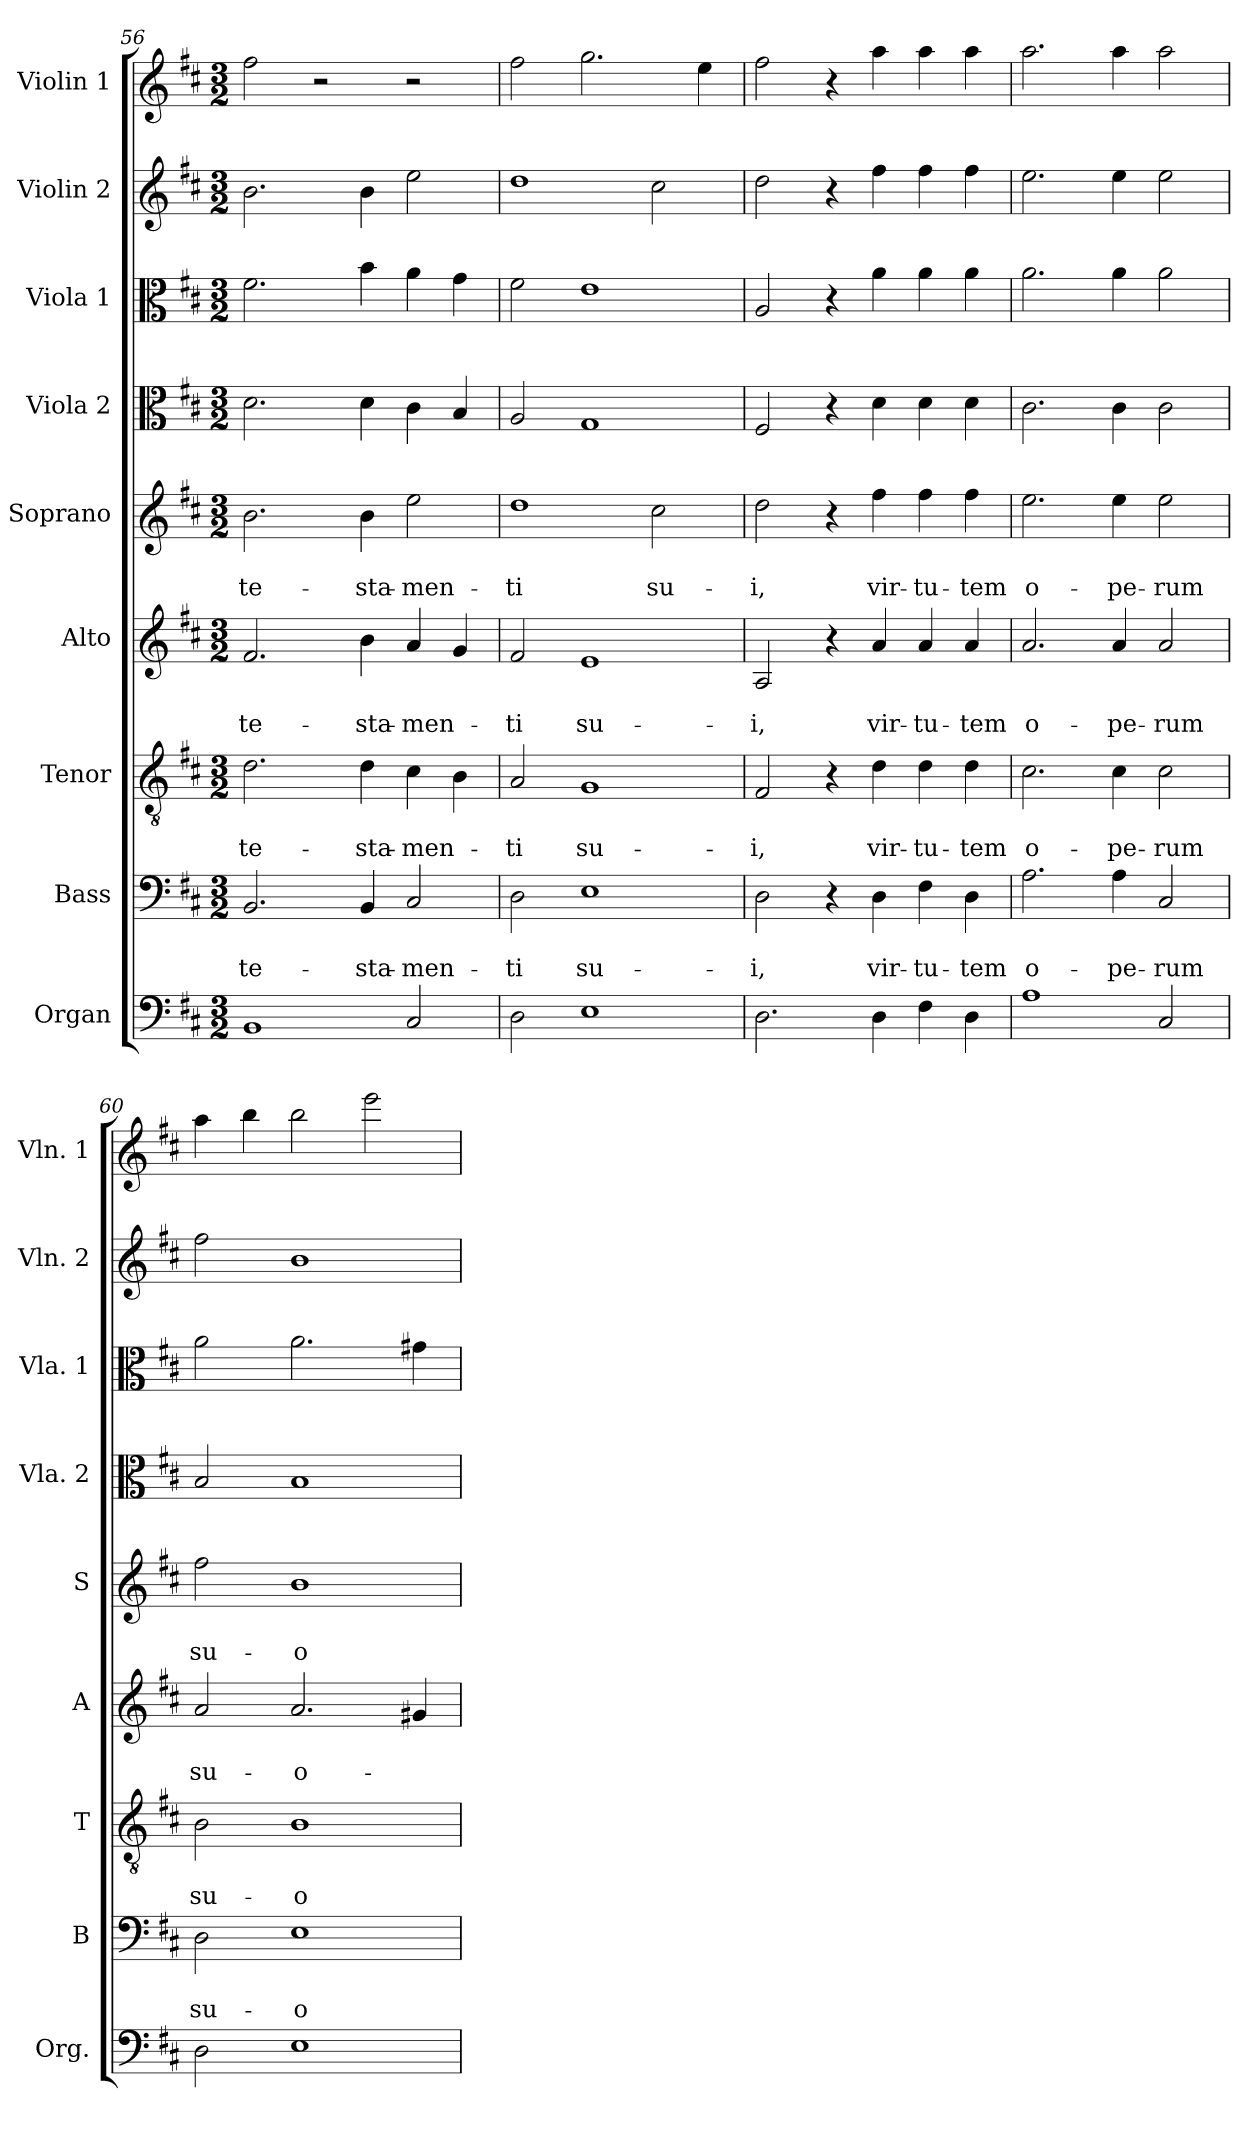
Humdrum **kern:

**kern	**kern	**text	**text	**kern	**text	**text	**kern	**text	**text	**kern	**text	**text	**kern	**kern	**kern	**kern
*part9	*part8	*part8	*part8	*part7	*part7	*part7	*part6	*part6	*part6	*part5	*part5	*part5	*part4	*part3	*part2	*part1
*staff9	*staff8	*staff8	*staff8	*staff7	*staff7	*staff7	*staff6	*staff6	*staff6	*staff5	*staff5	*staff5	*staff4	*staff3	*staff2	*staff1
*I"Organ	*I"Bass	*	*	*I"Tenor	*	*	*I"Alto	*	*	*I"Soprano	*	*	*I"Viola 2	*I"Viola 1	*I"Violin 2	*I"Violin 1
*I'Org.	*I'B	*	*	*I'T	*	*	*I'A	*	*	*I'S	*	*	*I'Vla. 2	*I'Vla. 1	*I'Vln. 2	*I'Vln. 1
*clefF4	*clefF4	*	*	*clefGv2	*	*	*clefG2	*	*	*clefG2	*	*	*clefC3	*clefC3	*clefG2	*clefG2
*k[f#c#]	*k[f#c#]	*	*	*k[f#c#]	*	*	*k[f#c#]	*	*	*k[f#c#]	*	*	*k[f#c#]	*k[f#c#]	*k[f#c#]	*k[f#c#]
*D:	*D:	*	*	*D:	*	*	*D:	*	*	*D:	*	*	*D:	*D:	*D:	*D:
*M3/2	*M3/2	*	*	*M3/2	*	*	*M3/2	*	*	*M3/2	*	*	*M3/2	*M3/2	*M3/2	*M3/2
=56	=56	=56	=56	=56	=56	=56	=56	=56	=56	=56	=56	=56	=56	=56	=56	=56
!	!	!	!LO:LY:b	!	!	!LO:LY:b	!	!	!LO:LY:b	!	!	!LO:LY:b	!	!	!	!
1BB	2.BB/	.	te-	2.d\	.	te-	2.f#/	.	te-	2.b\	.	te-	2.d\	2.f#\	2.b\	2ff#\
.	.	.	.	.	.	.	.	.	.	.	.	.	.	.	.	2r
!	!	!	!LO:LY:b	!	!	!LO:LY:b	!	!	!LO:LY:b	!	!	!LO:LY:b	!	!	!	!
.	4BB/	.	-sta-	4d\	.	-sta-	4b\	.	-sta-	4b\	.	-sta-	4d\	4b\	4b\	.
!	!	!	!LO:LY:b	!	!	!LO:LY:b	!	!	!LO:LY:b	!	!	!LO:LY:b	!	!	!	!
2C#/	2C#/	.	-men-	4c#\	.	-men-	4a/	.	-men-	2ee\	.	-men-	4c#\	4a\	2ee\	2r
.	.	.	.	4B\	.	.	4g/	.	.	.	.	.	4B/	4g\	.	.
!!LO:LB:g=z
=57	=57	=57	=57	=57	=57	=57	=57	=57	=57	=57	=57	=57	=57	=57	=57	=57
!	!	!	!LO:LY:b	!	!	!LO:LY:b	!	!	!LO:LY:b	!	!	!LO:LY:b	!	!	!	!
2D\	2D\	.	-ti	2A/	.	-ti	2f#/	.	-ti	1dd	.	-ti	2A/	2f#\	1dd	2ff#\
!	!	!	!LO:LY:b	!	!	!LO:LY:b	!	!	!LO:LY:b	!	!	!	!	!	!	!
1E	1E	.	su-	1G	.	su-	1e	.	su-	.	.	.	1G	1e	.	2.gg\
!	!	!	!	!	!	!	!	!	!	!	!	!LO:LY:b	!	!	!	!
.	.	.	.	.	.	.	.	.	.	2cc#\	.	su-	.	.	2cc#\	.
.	.	.	.	.	.	.	.	.	.	.	.	.	.	.	.	4ee\
=58	=58	=58	=58	=58	=58	=58	=58	=58	=58	=58	=58	=58	=58	=58	=58	=58
!	!	!	!LO:LY:b	!	!	!LO:LY:b	!	!	!LO:LY:b	!	!	!LO:LY:b	!	!	!	!
2.D\	2D\	.	-i,	2F#/	.	-i,	2A/	.	-i,	2dd\	.	-i,	2F#/	2A/	2dd\	2ff#\
.	4r	.	.	4r	.	.	4r	.	.	4r	.	.	4r	4r	4r	4r
!	!	!	!LO:LY:b	!	!	!LO:LY:b	!	!	!LO:LY:b	!	!	!LO:LY:b	!	!	!	!
4D\	4D\	.	vir-	4d\	.	vir-	4a/	.	vir-	4ff#\	.	vir-	4d\	4a\	4ff#\	4aa\
!	!	!	!LO:LY:b	!	!	!LO:LY:b	!	!	!LO:LY:b	!	!	!LO:LY:b	!	!	!	!
4F#\	4F#\	.	-tu-	4d\	.	-tu-	4a/	.	-tu-	4ff#\	.	-tu-	4d\	4a\	4ff#\	4aa\
!	!	!	!LO:LY:b	!	!	!LO:LY:b	!	!	!LO:LY:b	!	!	!LO:LY:b	!	!	!	!
4D\	4D\	.	-tem	4d\	.	-tem	4a/	.	-tem	4ff#\	.	-tem	4d\	4a\	4ff#\	4aa\
=59	=59	=59	=59	=59	=59	=59	=59	=59	=59	=59	=59	=59	=59	=59	=59	=59
!	!	!	!LO:LY:b	!	!	!LO:LY:b	!	!	!LO:LY:b	!	!	!LO:LY:b	!	!	!	!
1A	2.A\	.	o-	2.c#\	.	o-	2.a/	.	o-	2.ee\	.	o-	2.c#\	2.a\	2.ee\	2.aa\
!	!	!	!LO:LY:b	!	!	!LO:LY:b	!	!	!LO:LY:b	!	!	!LO:LY:b	!	!	!	!
.	4A\	.	-pe-	4c#\	.	-pe-	4a/	.	-pe-	4ee\	.	-pe-	4c#\	4a\	4ee\	4aa\
!	!	!	!LO:LY:b	!	!	!LO:LY:b	!	!	!LO:LY:b	!	!	!LO:LY:b	!	!	!	!
2C#/	2C#/	.	-rum	2c#\	.	-rum	2a/	.	-rum	2ee\	.	-rum	2c#\	2a\	2ee\	2aa\
=60	=60	=60	=60	=60	=60	=60	=60	=60	=60	=60	=60	=60	=60	=60	=60	=60
!	!	!	!LO:LY:b	!	!	!LO:LY:b	!	!	!LO:LY:b	!	!	!LO:LY:b	!	!	!	!
2D\	2D\	.	su-	2B\	.	su-	2a/	.	su-	2ff#\	.	su-	2B/	2a\	2ff#\	4aa\
.	.	.	.	.	.	.	.	.	.	.	.	.	.	.	.	4bb\
!	!	!	!LO:LY:b	!	!	!LO:LY:b	!	!	!LO:LY:b	!	!	!LO:LY:b	!	!	!	!
1E	1E	.	-o-	1B	.	-o-	2.a/	.	-o-	1b	.	-o-	1B	2.a\	1b>	2bb\
.	.	.	.	.	.	.	.	.	.	.	.	.	.	.	.	2eee\
.	.	.	.	.	.	.	4g#X/	.	.	.	.	.	.	4g#X\	.	.
=	=	=	=	=	=	=	=	=	=	=	=	=	=	=	=	=
*-	*-	*-	*-	*-	*-	*-	*-	*-	*-	*-	*-	*-	*-	*-	*-	*-
